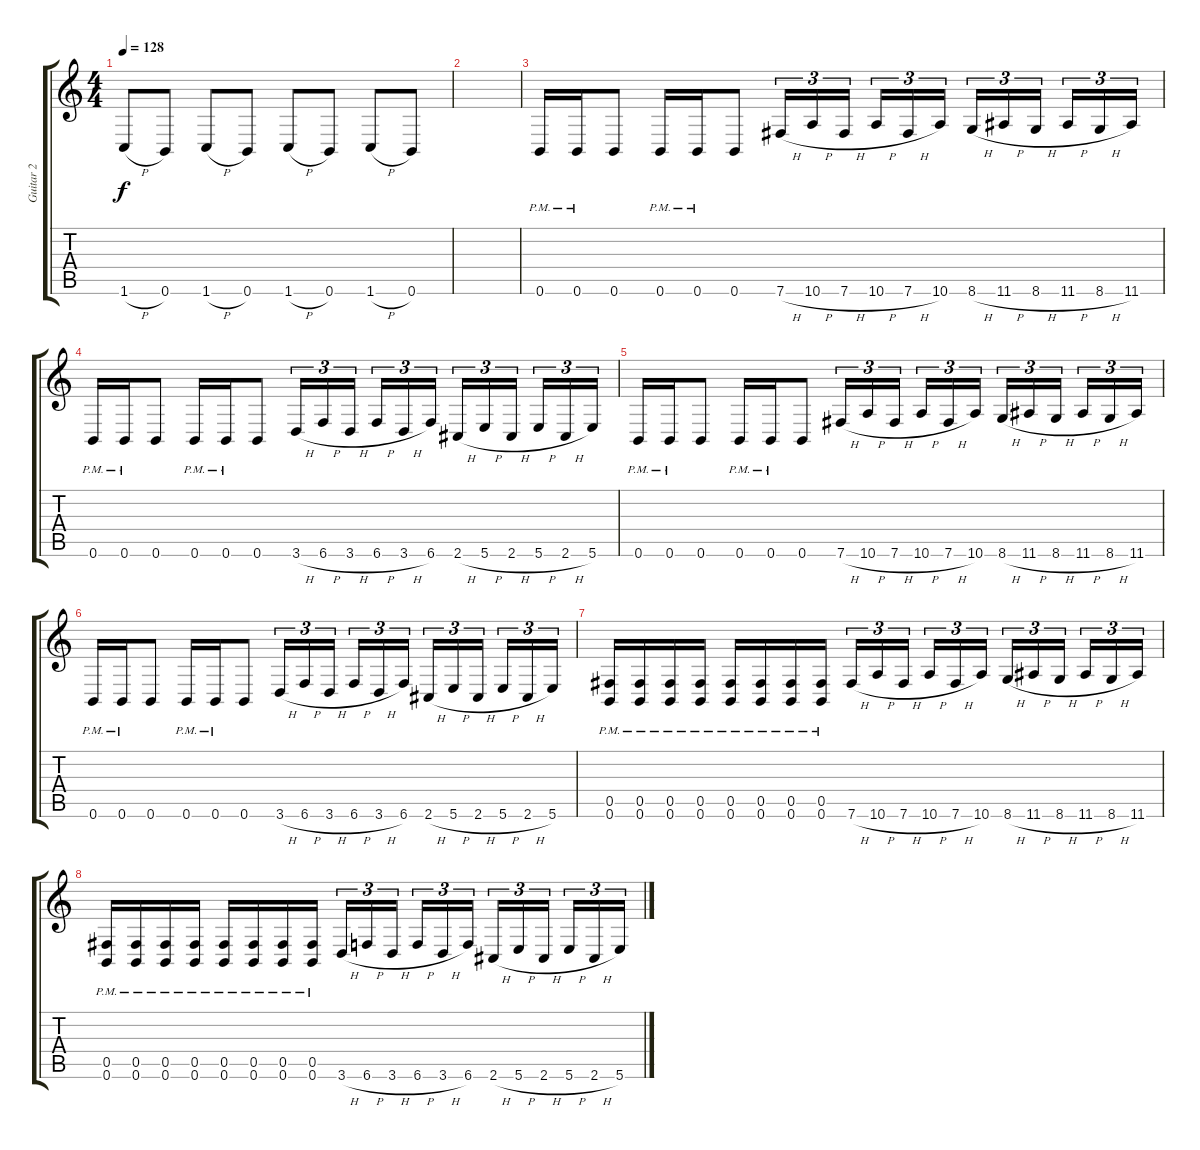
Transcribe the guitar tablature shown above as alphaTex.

\track ("Guitar 2" "Guitar 2") {instrument distortionguitar}
\staff {score tabs}
\tuning (Db4 Ab3 E3 B2 Gb2 B1) {hide}
\ts (4 4)
\tempo 128
\clef g2
\ks c
1.6{h}.8{dy f} 0.6.8 1.6{h}.8 0.6.8 1.6{h}.8 0.6.8 1.6{h}.8 0.6.8 |
|
0.6{pm}.16 0.6{pm}.16 0.6.8 0.6{pm}.16 0.6{pm}.16 0.6.8 7.6{h}.16{tu (3 2)} 10.6{h}.16{tu (3 2)} 7.6{h}.16{tu (3 2) beam splitsecondary} 10.6{h}.16{tu (3 2)} 7.6{h}.16{tu (3 2)} 10.6.16{tu (3 2)} 8.6{h}.16{tu (3 2)} 11.6{h}.16{tu (3 2)} 8.6{h}.16{tu (3 2) beam splitsecondary} 11.6{h}.16{tu (3 2)} 8.6{h}.16{tu (3 2)} 11.6.16{tu (3 2)} |
0.6{pm}.16 0.6{pm}.16 0.6.8 0.6{pm}.16 0.6{pm}.16 0.6.8 3.6{h}.16{tu (3 2)} 6.6{h}.16{tu (3 2)} 3.6{h}.16{tu (3 2) beam splitsecondary} 6.6{h}.16{tu (3 2)} 3.6{h}.16{tu (3 2)} 6.6.16{tu (3 2)} 2.6{h}.16{tu (3 2)} 5.6{h}.16{tu (3 2)} 2.6{h}.16{tu (3 2) beam splitsecondary} 5.6{h}.16{tu (3 2)} 2.6{h}.16{tu (3 2)} 5.6.16{tu (3 2)} |
0.6{pm}.16 0.6{pm}.16 0.6.8 0.6{pm}.16 0.6{pm}.16 0.6.8 7.6{h}.16{tu (3 2)} 10.6{h}.16{tu (3 2)} 7.6{h}.16{tu (3 2) beam splitsecondary} 10.6{h}.16{tu (3 2)} 7.6{h}.16{tu (3 2)} 10.6.16{tu (3 2)} 8.6{h}.16{tu (3 2)} 11.6{h}.16{tu (3 2)} 8.6{h}.16{tu (3 2) beam splitsecondary} 11.6{h}.16{tu (3 2)} 8.6{h}.16{tu (3 2)} 11.6.16{tu (3 2)} |
0.6{pm}.16 0.6{pm}.16 0.6.8 0.6{pm}.16 0.6{pm}.16 0.6.8 3.6{h}.16{tu (3 2)} 6.6{h}.16{tu (3 2)} 3.6{h}.16{tu (3 2) beam splitsecondary} 6.6{h}.16{tu (3 2)} 3.6{h}.16{tu (3 2)} 6.6.16{tu (3 2)} 2.6{h}.16{tu (3 2)} 5.6{h}.16{tu (3 2)} 2.6{h}.16{tu (3 2) beam splitsecondary} 5.6{h}.16{tu (3 2)} 2.6{h}.16{tu (3 2)} 5.6.16{tu (3 2)} |
(0.5{pm} 0.6{pm}).16 (0.5{pm} 0.6{pm}).16 (0.5{pm} 0.6{pm}).16 (0.5{pm} 0.6{pm}).16 (0.5{pm} 0.6{pm}).16 (0.5{pm} 0.6{pm}).16 (0.5{pm} 0.6{pm}).16 (0.5{pm} 0.6{pm}).16 7.6{h}.16{tu (3 2)} 10.6{h}.16{tu (3 2)} 7.6{h}.16{tu (3 2) beam splitsecondary} 10.6{h}.16{tu (3 2)} 7.6{h}.16{tu (3 2)} 10.6.16{tu (3 2)} 8.6{h}.16{tu (3 2)} 11.6{h}.16{tu (3 2)} 8.6{h}.16{tu (3 2) beam splitsecondary} 11.6{h}.16{tu (3 2)} 8.6{h}.16{tu (3 2)} 11.6.16{tu (3 2)} |
(0.5{pm} 0.6{pm}).16 (0.5{pm} 0.6{pm}).16 (0.5{pm} 0.6{pm}).16 (0.5{pm} 0.6{pm}).16 (0.5{pm} 0.6{pm}).16 (0.5{pm} 0.6{pm}).16 (0.5{pm} 0.6{pm}).16 (0.5{pm} 0.6{pm}).16 3.6{h}.16{tu (3 2)} 6.6{h}.16{tu (3 2)} 3.6{h}.16{tu (3 2) beam splitsecondary} 6.6{h}.16{tu (3 2)} 3.6{h}.16{tu (3 2)} 6.6.16{tu (3 2)} 2.6{h}.16{tu (3 2)} 5.6{h}.16{tu (3 2)} 2.6{h}.16{tu (3 2) beam splitsecondary} 5.6{h}.16{tu (3 2)} 2.6{h}.16{tu (3 2)} 5.6.16{tu (3 2)}
